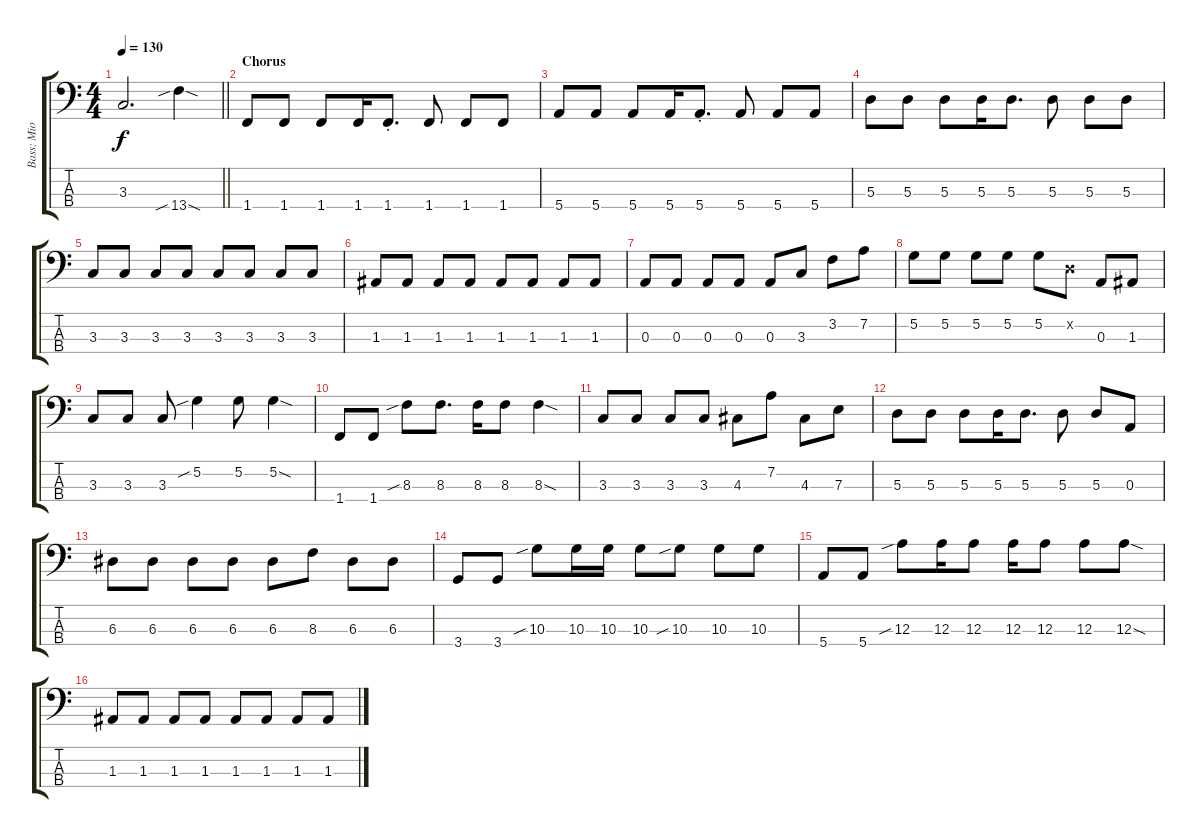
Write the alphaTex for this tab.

\track ("Bass: Mio Akiyama" "Bass: Mio ") {instrument electricbassfinger}
\staff {score tabs}
\tuning (G2 D2 A1 E1) {hide}
\ts (4 4)
\tempo 130
\clef f4
\barLineRight lightlight
\ks c
3.3.2{d dy f} 13.4{sib sod}.4 |
\section ("" "Chorus")
1.4.8 1.4.8 1.4.8 1.4.16 1.4{st}.8{d} 1.4.8 1.4.8 1.4.8 |
5.4.8 5.4.8 5.4.8 5.4.16 5.4{st}.8{d} 5.4.8 5.4.8 5.4.8 |
5.3.8 5.3.8 5.3.8 5.3.16 5.3.8{d} 5.3.8 5.3.8 5.3.8 |
3.3.8 3.3.8 3.3.8 3.3.8 3.3.8 3.3.8 3.3.8 3.3.8 |
1.3.8 1.3.8 1.3.8 1.3.8 1.3.8 1.3.8 1.3.8 1.3.8 |
0.3.8 0.3.8 0.3.8 0.3.8 0.3.8 3.3.8 3.2.8 7.2.8 |
5.2.8 5.2.8 5.2.8 5.2.8 5.2.8 0.2{x}.8 0.3.8 1.3.8 |
3.3.8 3.3.8 3.3.8 5.2{sib}.4 5.2.8 5.2{sod}.4 |
1.4.8 1.4.8 8.3{sib}.8 8.3.8{d} 8.3.16 8.3.8 8.3{sod}.4 |
3.3.8 3.3.8 3.3.8 3.3.8 4.3.8 7.2.8 4.3.8 7.3.8 |
5.3.8 5.3.8 5.3.8 5.3.16 5.3.8{d} 5.3.8 5.3.8 0.3.8 |
6.3.8 6.3.8 6.3.8 6.3.8 6.3.8 8.3.8 6.3.8 6.3.8 |
3.4.8 3.4.8 10.3{sib}.8 10.3.16 10.3.16 10.3.8 10.3{sib}.8 10.3.8 10.3.8 |
5.4.8 5.4.8 12.3{sib}.8 12.3.16 12.3.8 12.3.16 12.3.8 12.3.8 12.3{sod}.8 |
1.3.8 1.3.8 1.3.8 1.3.8 1.3.8 1.3.8 1.3.8 1.3.8
